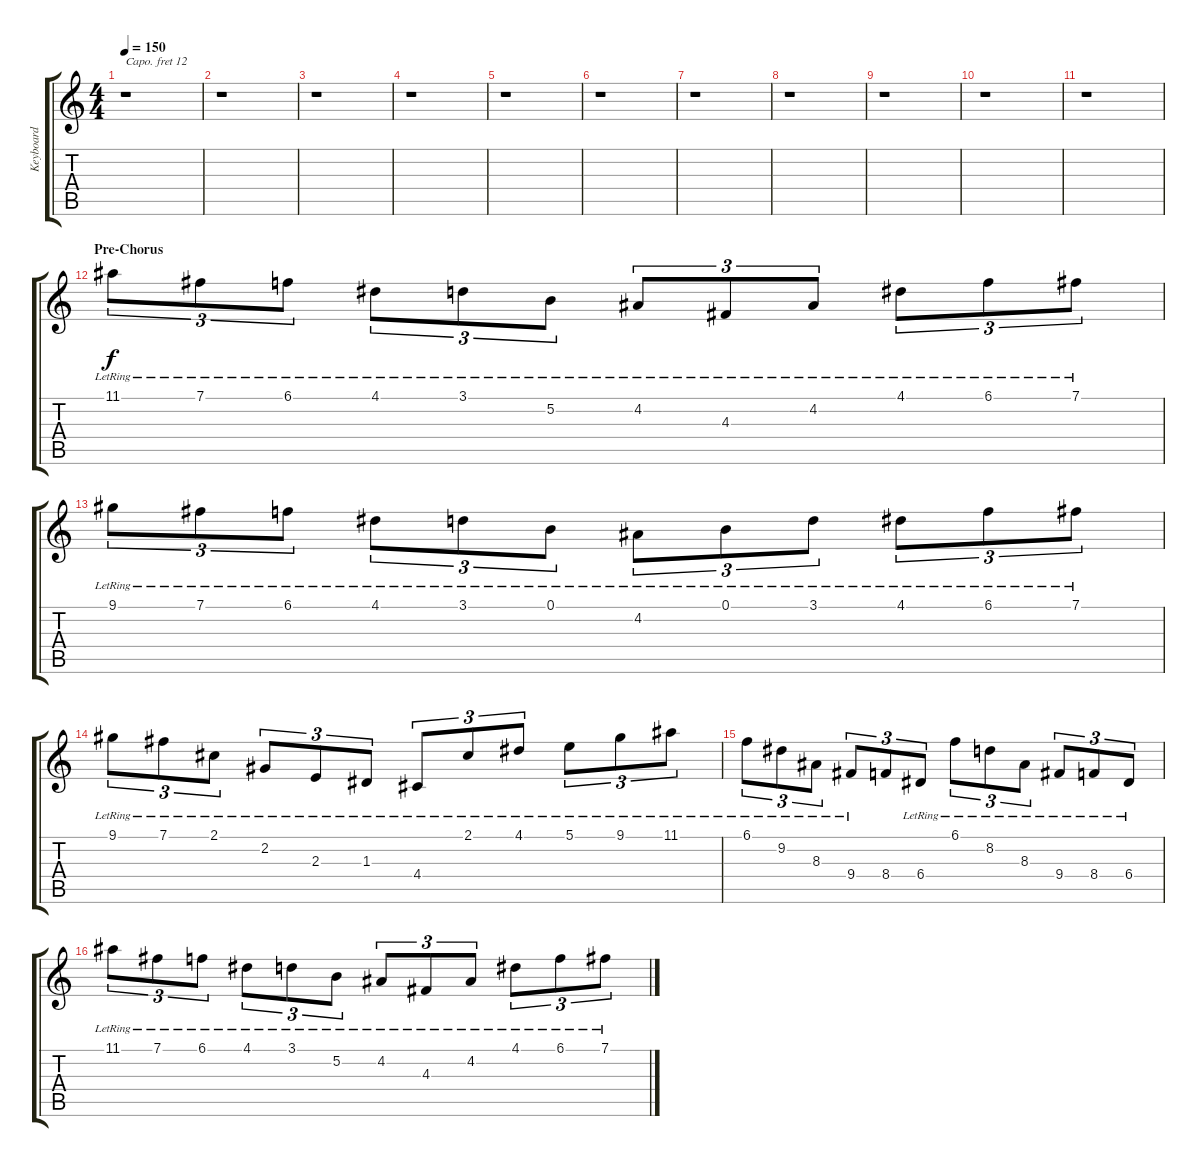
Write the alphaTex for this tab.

\track ("Keyboard" "Keyboard") {instrument orchestralharp}
\staff {score tabs}
\capo 12
\tuning (B3 Gb3 D3 A2 E2 B1) {hide}
\ts (4 4)
\tempo 150
\clef g2
\ks c
r.1{dy f} |
r.1 |
r.1 |
r.1 |
r.1 |
r.1 |
r.1 |
r.1 |
r.1 |
r.1 |
r.1 |
\section ("" "Pre-Chorus")
11.1{lr}.8{tu (3 2)} 7.1{lr}.8{tu (3 2)} 6.1{lr}.8{tu (3 2)} 4.1{lr}.8{tu (3 2)} 3.1{lr}.8{tu (3 2)} 5.2{lr}.8{tu (3 2)} 4.2{lr}.8{tu (3 2)} 4.3{lr}.8{tu (3 2)} 4.2{lr}.8{tu (3 2)} 4.1{lr}.8{tu (3 2)} 6.1{lr}.8{tu (3 2)} 7.1{lr}.8{tu (3 2)} |
9.1{lr}.8{tu (3 2)} 7.1{lr}.8{tu (3 2)} 6.1{lr}.8{tu (3 2)} 4.1{lr}.8{tu (3 2)} 3.1{lr}.8{tu (3 2)} 0.1{lr}.8{tu (3 2)} 4.2{lr}.8{tu (3 2)} 0.1{lr}.8{tu (3 2)} 3.1{lr}.8{tu (3 2)} 4.1{lr}.8{tu (3 2)} 6.1{lr}.8{tu (3 2)} 7.1{lr}.8{tu (3 2)} |
9.1{lr}.8{tu (3 2)} 7.1{lr}.8{tu (3 2)} 2.1{lr}.8{tu (3 2)} 2.2{lr}.8{tu (3 2)} 2.3{lr}.8{tu (3 2)} 1.3{lr}.8{tu (3 2)} 4.4{lr}.8{tu (3 2)} 2.1{lr}.8{tu (3 2)} 4.1{lr}.8{tu (3 2)} 5.1{lr}.8{tu (3 2)} 9.1{lr}.8{tu (3 2)} 11.1{lr}.8{tu (3 2)} |
6.1{lr}.8{tu (3 2)} 9.2{lr}.8{tu (3 2)} 8.3{lr}.8{tu (3 2)} 9.4{lr}.8{tu (3 2)} 8.4.8{tu (3 2)} 6.4{lr}.8{tu (3 2)} 6.1{lr}.8{tu (3 2)} 8.2{lr}.8{tu (3 2)} 8.3{lr}.8{tu (3 2)} 9.4{lr}.8{tu (3 2)} 8.4{lr}.8{tu (3 2)} 6.4{lr}.8{tu (3 2)} |
11.1{lr}.8{tu (3 2)} 7.1{lr}.8{tu (3 2)} 6.1{lr}.8{tu (3 2)} 4.1{lr}.8{tu (3 2)} 3.1{lr}.8{tu (3 2)} 5.2{lr}.8{tu (3 2)} 4.2{lr}.8{tu (3 2)} 4.3{lr}.8{tu (3 2)} 4.2{lr}.8{tu (3 2)} 4.1{lr}.8{tu (3 2)} 6.1{lr}.8{tu (3 2)} 7.1{lr}.8{tu (3 2)}
